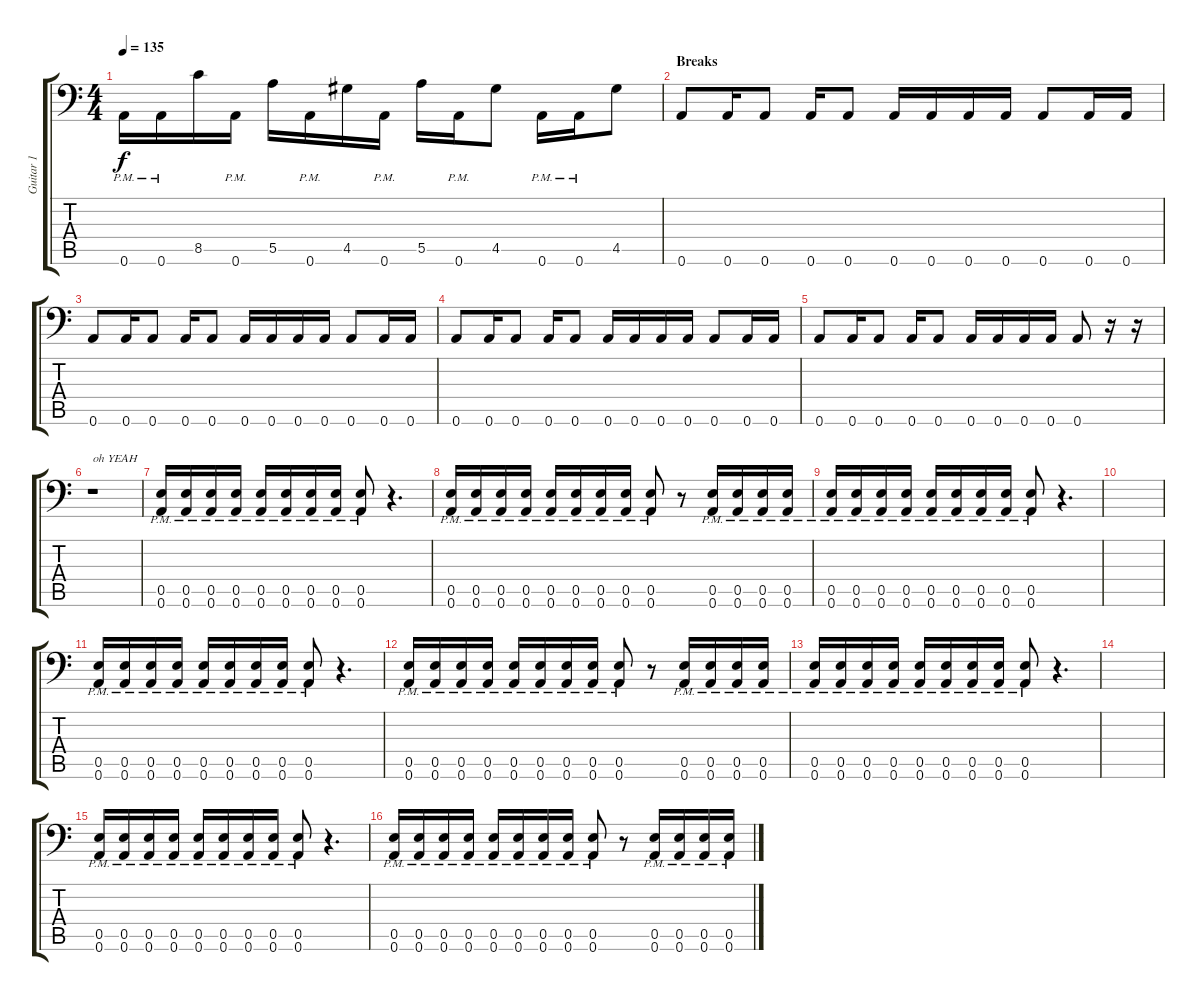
\track ("Guitar 1" "Guitar 1") {instrument overdrivenguitar}
\staff {score tabs}
\tuning (B3 Gb3 D3 A2 E2 A1) {hide}
\ts (4 4)
\tempo 135
\clef f4
\ks c
0.6{pm}.16{dy f} 0.6{pm}.16 8.5.16 0.6{pm}.16 5.5.16 0.6{pm}.16 4.5.16 0.6{pm}.16 5.5.16 0.6{pm}.16 4.5.8 0.6{pm}.16 0.6{pm}.16 4.5.8 |
\section ("" "Breaks")
0.6.8 0.6.16 0.6.8 0.6.16 0.6.8 0.6.16 0.6.16 0.6.16 0.6.16 0.6.8 0.6.16 0.6.16 |
0.6.8 0.6.16 0.6.8 0.6.16 0.6.8 0.6.16 0.6.16 0.6.16 0.6.16 0.6.8 0.6.16 0.6.16 |
0.6.8 0.6.16 0.6.8 0.6.16 0.6.8 0.6.16 0.6.16 0.6.16 0.6.16 0.6.8 0.6.16 0.6.16 |
0.6.8 0.6.16 0.6.8 0.6.16 0.6.8 0.6.16 0.6.16 0.6.16 0.6.16 0.6.8 r.16 r.16 |
r.1{txt "oh YEAH"} |
(0.5{pm} 0.6{pm}).16 (0.5{pm} 0.6{pm}).16 (0.5{pm} 0.6{pm}).16 (0.5{pm} 0.6{pm}).16 (0.5{pm} 0.6{pm}).16 (0.5{pm} 0.6{pm}).16 (0.5{pm} 0.6{pm}).16 (0.5{pm} 0.6{pm}).16 (0.5{pm} 0.6{pm}).8 r.4{d} |
(0.5{pm} 0.6{pm}).16 (0.5{pm} 0.6{pm}).16 (0.5{pm} 0.6{pm}).16 (0.5{pm} 0.6{pm}).16 (0.5{pm} 0.6{pm}).16 (0.5{pm} 0.6{pm}).16 (0.5{pm} 0.6{pm}).16 (0.5{pm} 0.6{pm}).16 (0.5{pm} 0.6{pm}).8 r.8 (0.5{pm} 0.6{pm}).16 (0.5{pm} 0.6{pm}).16 (0.5{pm} 0.6{pm}).16 (0.5{pm} 0.6{pm}).16 |
(0.5{pm} 0.6{pm}).16 (0.5{pm} 0.6{pm}).16 (0.5{pm} 0.6{pm}).16 (0.5{pm} 0.6{pm}).16 (0.5{pm} 0.6{pm}).16 (0.5{pm} 0.6{pm}).16 (0.5{pm} 0.6{pm}).16 (0.5{pm} 0.6{pm}).16 (0.5{pm} 0.6{pm}).8 r.4{d} |
|
(0.5{pm} 0.6{pm}).16 (0.5{pm} 0.6{pm}).16 (0.5{pm} 0.6{pm}).16 (0.5{pm} 0.6{pm}).16 (0.5{pm} 0.6{pm}).16 (0.5{pm} 0.6{pm}).16 (0.5{pm} 0.6{pm}).16 (0.5{pm} 0.6{pm}).16 (0.5{pm} 0.6{pm}).8 r.4{d} |
(0.5{pm} 0.6{pm}).16 (0.5{pm} 0.6{pm}).16 (0.5{pm} 0.6{pm}).16 (0.5{pm} 0.6{pm}).16 (0.5{pm} 0.6{pm}).16 (0.5{pm} 0.6{pm}).16 (0.5{pm} 0.6{pm}).16 (0.5{pm} 0.6{pm}).16 (0.5{pm} 0.6{pm}).8 r.8 (0.5{pm} 0.6{pm}).16 (0.5{pm} 0.6{pm}).16 (0.5{pm} 0.6{pm}).16 (0.5{pm} 0.6{pm}).16 |
(0.5{pm} 0.6{pm}).16 (0.5{pm} 0.6{pm}).16 (0.5{pm} 0.6{pm}).16 (0.5{pm} 0.6{pm}).16 (0.5{pm} 0.6{pm}).16 (0.5{pm} 0.6{pm}).16 (0.5{pm} 0.6{pm}).16 (0.5{pm} 0.6{pm}).16 (0.5{pm} 0.6{pm}).8 r.4{d} |
|
(0.5{pm} 0.6{pm}).16 (0.5{pm} 0.6{pm}).16 (0.5{pm} 0.6{pm}).16 (0.5{pm} 0.6{pm}).16 (0.5{pm} 0.6{pm}).16 (0.5{pm} 0.6{pm}).16 (0.5{pm} 0.6{pm}).16 (0.5{pm} 0.6{pm}).16 (0.5{pm} 0.6{pm}).8 r.4{d} |
(0.5{pm} 0.6{pm}).16 (0.5{pm} 0.6{pm}).16 (0.5{pm} 0.6{pm}).16 (0.5{pm} 0.6{pm}).16 (0.5{pm} 0.6{pm}).16 (0.5{pm} 0.6{pm}).16 (0.5{pm} 0.6{pm}).16 (0.5{pm} 0.6{pm}).16 (0.5{pm} 0.6{pm}).8 r.8 (0.5{pm} 0.6{pm}).16 (0.5{pm} 0.6{pm}).16 (0.5{pm} 0.6{pm}).16 (0.5{pm} 0.6{pm}).16
